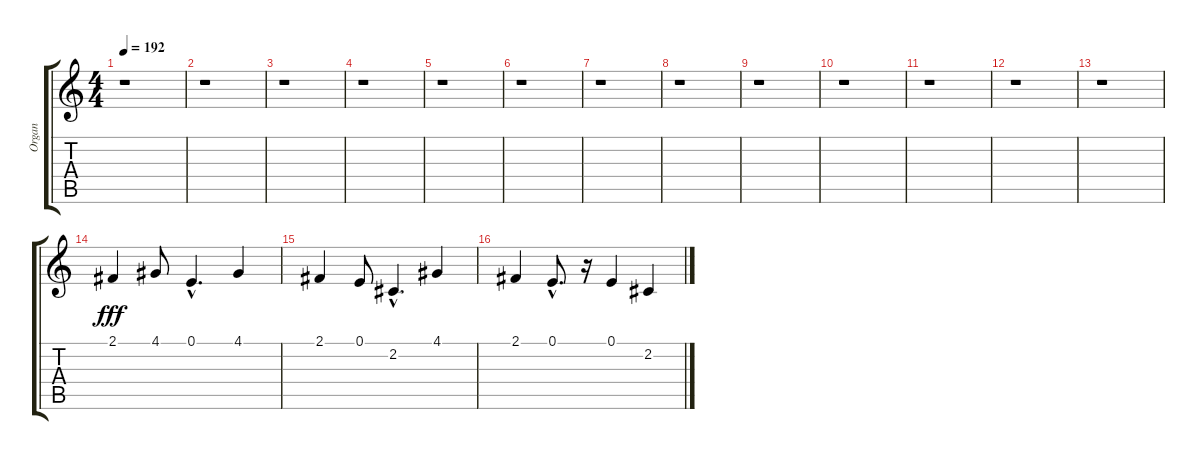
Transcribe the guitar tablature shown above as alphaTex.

\track ("Organ" "Organ") {instrument churchorgan}
\staff {score tabs}
\tuning (E4 B3 G3 D3 A2 E2) {hide}
\ts (4 4)
\tempo 192
\clef g2
\ks c
r.1{dy fff} |
r.1 |
r.1 |
r.1 |
r.1 |
r.1 |
r.1 |
r.1 |
r.1 |
r.1 |
r.1 |
r.1 |
r.1 |
2.1.4 4.1.8 0.1{hac}.4{d} 4.1.4 |
2.1.4 0.1.8 2.2{hac}.4{d} 4.1.4 |
2.1.4 0.1{hac}.8{d} r.16 0.1.4 2.2.4
